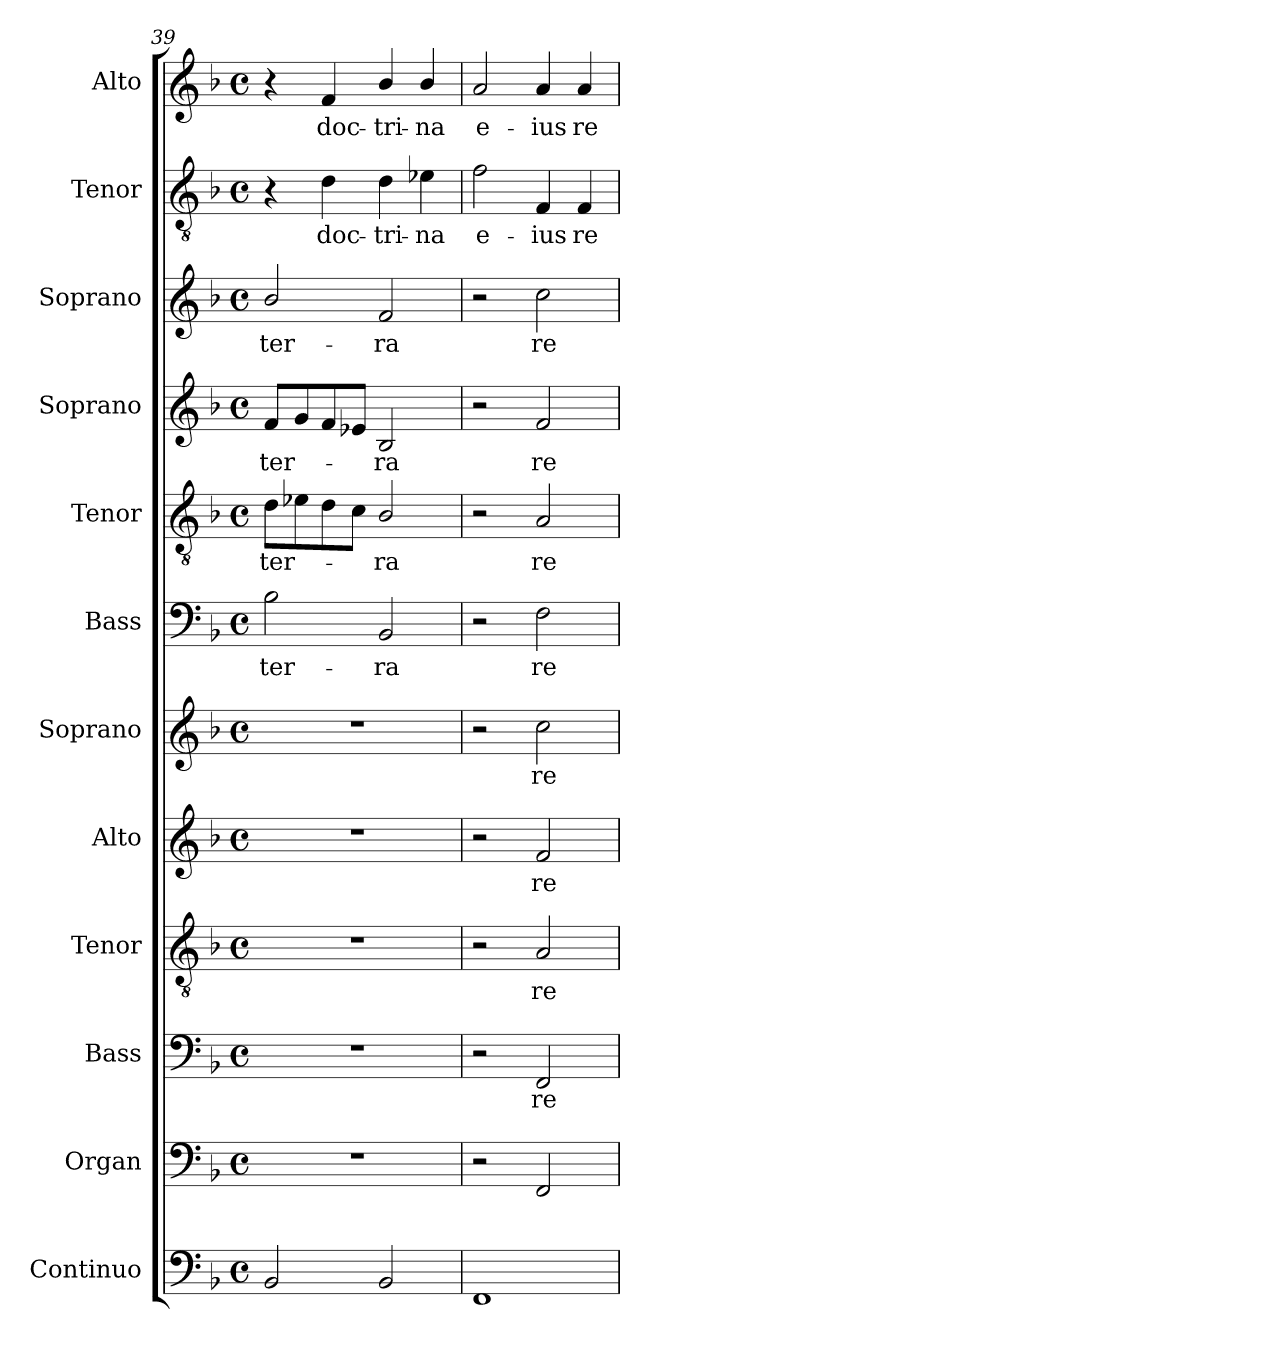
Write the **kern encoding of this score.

**kern	**kern	**kern	**text	**kern	**text	**kern	**text	**kern	**text	**kern	**text	**kern	**text	**kern	**text	**kern	**text	**kern	**text	**kern	**text
*part12	*part11	*part10	*part10	*part9	*part9	*part8	*part8	*part7	*part7	*part6	*part6	*part5	*part5	*part4	*part4	*part3	*part3	*part2	*part2	*part1	*part1
*staff12	*staff11	*staff10	*staff10	*staff9	*staff9	*staff8	*staff8	*staff7	*staff7	*staff6	*staff6	*staff5	*staff5	*staff4	*staff4	*staff3	*staff3	*staff2	*staff2	*staff1	*staff1
*I"Continuo	*I"Organ	*I"Bass	*	*I"Tenor	*	*I"Alto	*	*I"Soprano	*	*I"Bass	*	*I"Tenor	*	*I"Soprano	*	*I"Soprano	*	*I"Tenor	*	*I"Alto	*
*I'Cont.	*I'Org.	*I'B.	*	*I'T.	*	*I'A.	*	*I'S.	*	*I'B.	*	*I'T.	*	*I'S.	*	*I'S.	*	*I'T.	*	*I'A.	*
*clefF4	*clefF4	*clefF4	*	*clefGv2	*	*clefG2	*	*clefG2	*	*clefF4	*	*clefGv2	*	*clefG2	*	*clefG2	*	*clefGv2	*	*clefG2	*
*	*	*	*	*ITrd7c12	*	*	*	*	*	*	*	*ITrd7c12	*	*	*	*	*	*ITrd7c12	*	*	*
*k[b-]	*k[b-]	*k[b-]	*	*k[b-]	*	*k[b-]	*	*k[b-]	*	*k[b-]	*	*k[b-]	*	*k[b-]	*	*k[b-]	*	*k[b-]	*	*k[b-]	*
*F:	*F:	*F:	*	*F:	*	*F:	*	*F:	*	*F:	*	*F:	*	*F:	*	*F:	*	*F:	*	*F:	*
*M4/4	*M4/4	*M4/4	*	*M4/4	*	*M4/4	*	*M4/4	*	*M4/4	*	*M4/4	*	*M4/4	*	*M4/4	*	*M4/4	*	*M4/4	*
*met(c)	*met(c)	*met(c)	*	*met(c)	*	*met(c)	*	*met(c)	*	*met(c)	*	*met(c)	*	*met(c)	*	*met(c)	*	*met(c)	*	*met(c)	*
=39	=39	=39	=39	=39	=39	=39	=39	=39	=39	=39	=39	=39	=39	=39	=39	=39	=39	=39	=39	=39	=39
!	!	!	!	!	!	!	!	!	!	!	!LO:LY:b:color=#000000	!	!	!	!	!	!	!	!	!	!
!	!	!	!	!	!	!	!	!	!	!	!	!	!LO:LY:b:color=#000000	!	!	!	!	!	!	!	!
!	!	!	!	!	!	!	!	!	!	!	!	!	!	!	!LO:LY:b:color=#000000	!	!	!	!	!	!
!	!	!	!	!	!	!	!	!	!	!	!	!	!	!	!	!	!LO:LY:b:color=#000000	!	!	!	!
2BB-i/	1r	1r	.	1r	.	1r	.	1r	.	2B-i\	ter-	8Di\L	ter-	8fi/L	ter-	2b-i/	ter-	4r	.	4r	.
.	.	.	.	.	.	.	.	.	.	.	.	8E-Xi\	.	8gi/	.	.	.	.	.	.	.
!	!	!	!	!	!	!	!	!	!	!	!	!	!	!	!	!	!	!	!LO:LY:b:color=#000000	!	!
!	!	!	!	!	!	!	!	!	!	!	!	!	!	!	!	!	!	!	!	!	!LO:LY:b:color=#000000
.	.	.	.	.	.	.	.	.	.	.	.	8Di\	.	8fi/	.	.	.	4Di\	doc-	4fi/	doc-
.	.	.	.	.	.	.	.	.	.	.	.	8Ci\J	.	8e-Xi/J	.	.	.	.	.	.	.
!	!	!	!	!	!	!	!	!	!	!	!LO:LY:b:color=#000000	!	!	!	!	!	!	!	!	!	!
!	!	!	!	!	!	!	!	!	!	!	!	!	!LO:LY:b:color=#000000	!	!	!	!	!	!	!	!
!	!	!	!	!	!	!	!	!	!	!	!	!	!	!	!LO:LY:b:color=#000000	!	!	!	!	!	!
!	!	!	!	!	!	!	!	!	!	!	!	!	!	!	!	!	!LO:LY:b:color=#000000	!	!	!	!
!	!	!	!	!	!	!	!	!	!	!	!	!	!	!	!	!	!	!	!LO:LY:b:color=#000000	!	!
!	!	!	!	!	!	!	!	!	!	!	!	!	!	!	!	!	!	!	!	!	!LO:LY:b:color=#000000
2BB-i/	.	.	.	.	.	.	.	.	.	2BB-i/	-ra	2BB-i/	-ra	2B-i/	-ra	2fi/	-ra	4Di\	-tri-	4b-i/	-tri-
!	!	!	!	!	!	!	!	!	!	!	!	!	!	!	!	!	!	!	!LO:LY:b:color=#000000	!	!
!	!	!	!	!	!	!	!	!	!	!	!	!	!	!	!	!	!	!	!	!	!LO:LY:b:color=#000000
.	.	.	.	.	.	.	.	.	.	.	.	.	.	.	.	.	.	4E-i\	-na	4b-i/	-na
=40	=40	=40	=40	=40	=40	=40	=40	=40	=40	=40	=40	=40	=40	=40	=40	=40	=40	=40	=40	=40	=40
!	!	!	!	!	!	!	!	!	!	!	!	!	!	!	!	!	!	!	!LO:LY:b:color=#000000	!	!
!	!	!	!	!	!	!	!	!	!	!	!	!	!	!	!	!	!	!	!	!	!LO:LY:b:color=#000000
1FFi	2r	2r	.	2r	.	2r	.	2r	.	2r	.	2r	.	2r	.	2r	.	2Fi\	e-	2ai/	e-
!	!	!	!LO:LY:b:color=#000000	!	!	!	!	!	!	!	!	!	!	!	!	!	!	!	!	!	!
!	!	!	!	!	!LO:LY:b:color=#000000	!	!	!	!	!	!	!	!	!	!	!	!	!	!	!	!
!	!	!	!	!	!	!	!LO:LY:b:color=#000000	!	!	!	!	!	!	!	!	!	!	!	!	!	!
!	!	!	!	!	!	!	!	!	!LO:LY:b:color=#000000	!	!	!	!	!	!	!	!	!	!	!	!
!	!	!	!	!	!	!	!	!	!	!	!LO:LY:b:color=#000000	!	!	!	!	!	!	!	!	!	!
!	!	!	!	!	!	!	!	!	!	!	!	!	!LO:LY:b:color=#000000	!	!	!	!	!	!	!	!
!	!	!	!	!	!	!	!	!	!	!	!	!	!	!	!LO:LY:b:color=#000000	!	!	!	!	!	!
!	!	!	!	!	!	!	!	!	!	!	!	!	!	!	!	!	!LO:LY:b:color=#000000	!	!	!	!
!	!	!	!	!	!	!	!	!	!	!	!	!	!	!	!	!	!	!	!LO:LY:b:color=#000000	!	!
!	!	!	!	!	!	!	!	!	!	!	!	!	!	!	!	!	!	!	!	!	!LO:LY:b:color=#000000
.	2FFi/	2FFi/	re-	2AAi/	re-	2fi/	re-	2cci\	re-	2Fi\	re-	2AAi/	re-	2fi/	re-	2cci\	re-	4FFi/	-ius	4ai/	-ius
!	!	!	!	!	!	!	!	!	!	!	!	!	!	!	!	!	!	!	!LO:LY:b:color=#000000	!	!
!	!	!	!	!	!	!	!	!	!	!	!	!	!	!	!	!	!	!	!	!	!LO:LY:b:color=#000000
.	.	.	.	.	.	.	.	.	.	.	.	.	.	.	.	.	.	4FFi/	re-	4ai/	re-
=	=	=	=	=	=	=	=	=	=	=	=	=	=	=	=	=	=	=	=	=	=
*-	*-	*-	*-	*-	*-	*-	*-	*-	*-	*-	*-	*-	*-	*-	*-	*-	*-	*-	*-	*-	*-
